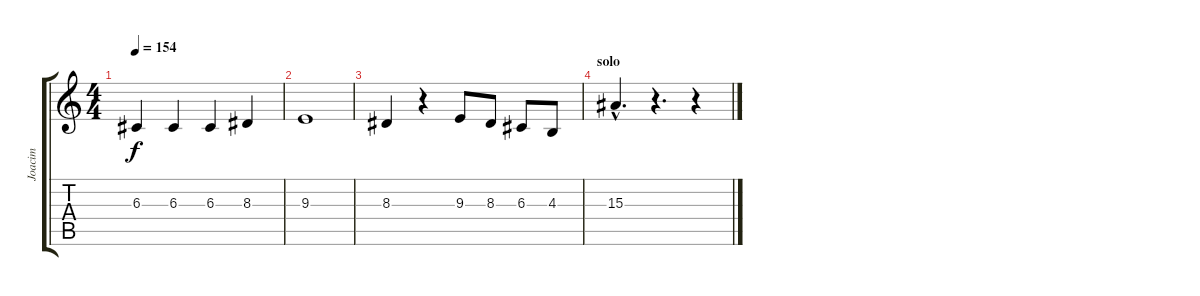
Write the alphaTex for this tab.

\track ("Joacim" "Joacim") {instrument frenchhorn}
\staff {score tabs}
\tuning (E4 B3 G3 D3 A2 E2) {hide}
\ts (4 4)
\tempo 154
\clef g2
\ks c
6.3.4{dy f} 6.3.4 6.3.4 8.3.4 |
9.3.1 |
8.3.4 r.4 9.3.8 8.3.8 6.3.8 4.3.8 |
\section ("" "solo")
15.3{hac}.4{d} r.4{d} r.4
